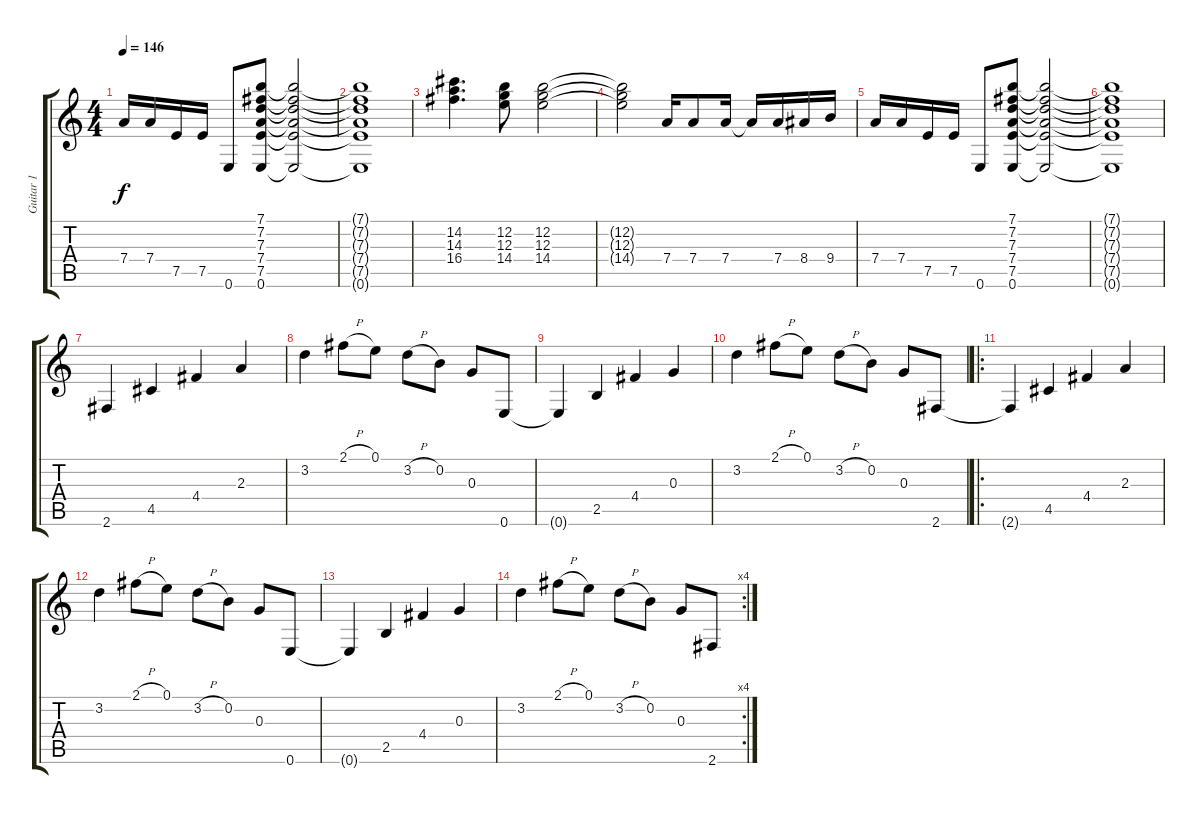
\track ("Guitar 1" "Guitar 1") {instrument overdrivenguitar}
\staff {score tabs}
\tuning (E4 B3 G3 D3 A2 E2) {hide}
\ts (4 4)
\tempo 146
\clef g2
\ks c
7.4.16{dy f} 7.4.16 7.5.16 7.5.16 0.6.8 (7.1 7.2 7.3 7.4 7.5 0.6).8 (7.1{t} 7.2{t} 7.3{t} 7.4{t} 7.5{t} 0.6{t}).2 |
(7.1{t} 7.2{t} 7.3{t} 7.4{t} 7.5{t} 0.6{t}).1 |
(14.2 14.3 16.4).4{d} (12.2 12.3 14.4).8 (12.2 12.3 14.4).2 |
(12.2{t} 12.3{t} 14.4{t}).2 7.4.16 7.4.8 7.4.16 7.4{t}.16 7.4.16 8.4.16 9.4.16 |
7.4.16 7.4.16 7.5.16 7.5.16 0.6.8 (7.1 7.2 7.3 7.4 7.5 0.6).8 (7.1{t} 7.2{t} 7.3{t} 7.4{t} 7.5{t} 0.6{t}).2 |
(7.1{t} 7.2{t} 7.3{t} 7.4{t} 7.5{t} 0.6{t}).1 |
2.6.4 4.5.4 4.4.4 2.3.4 |
3.2.4 2.1{h}.8 0.1.8 3.2{h}.8 0.2.8 0.3.8 0.6.8 |
0.6{t}.4 2.5.4 4.4.4 0.3.4 |
3.2.4 2.1{h}.8 0.1.8 3.2{h}.8 0.2.8 0.3.8 2.6.8 |
\ro
2.6{t}.4 4.5.4 4.4.4 2.3.4 |
3.2.4 2.1{h}.8 0.1.8 3.2{h}.8 0.2.8 0.3.8 0.6.8 |
0.6{t}.4 2.5.4 4.4.4 0.3.4 |
\rc 4
3.2.4 2.1{h}.8 0.1.8 3.2{h}.8 0.2.8 0.3.8 2.6.8
